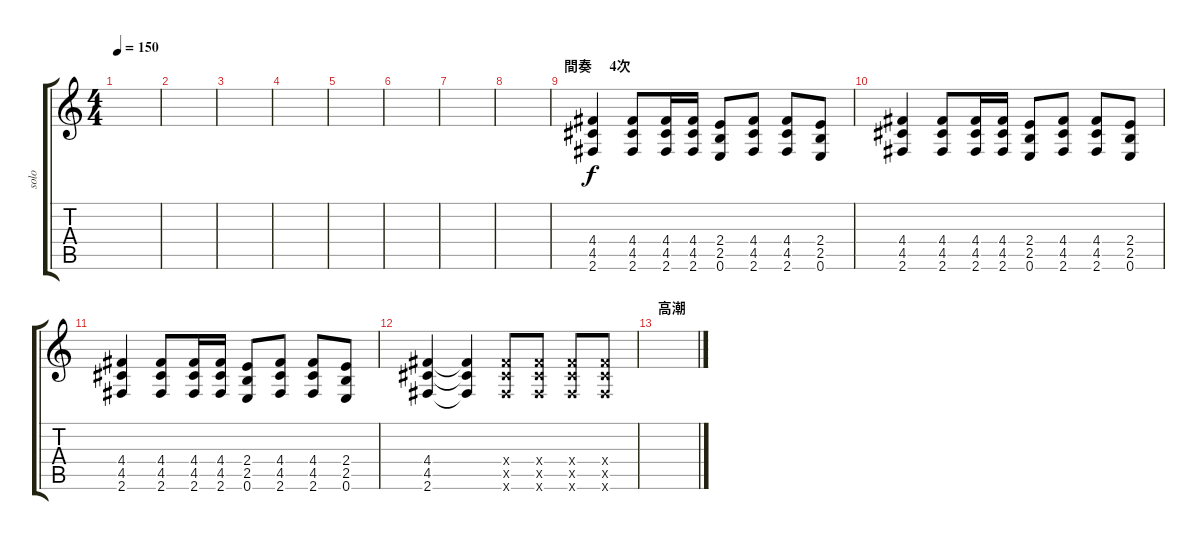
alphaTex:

\track ("solo" "solo") {instrument distortionguitar}
\staff {score tabs}
\tuning (E4 B3 G3 D3 A2 E2) {hide}
\ts (4 4)
\tempo 150
\clef g2
\ks c
|
|
|
|
|
|
|
|
\section ("" "間奏     4次")
(4.4 4.5 2.6).4 (4.4 4.5 2.6).8 (4.4 4.5 2.6).16 (4.4 4.5 2.6).16 (2.4 2.5 0.6).8 (4.4 4.5 2.6).8 (4.4 4.5 2.6).8 (2.4 2.5 0.6).8 |
(4.4 4.5 2.6).4 (4.4 4.5 2.6).8 (4.4 4.5 2.6).16 (4.4 4.5 2.6).16 (2.4 2.5 0.6).8 (4.4 4.5 2.6).8 (4.4 4.5 2.6).8 (2.4 2.5 0.6).8 |
(4.4 4.5 2.6).4 (4.4 4.5 2.6).8 (4.4 4.5 2.6).16 (4.4 4.5 2.6).16 (2.4 2.5 0.6).8 (4.4 4.5 2.6).8 (4.4 4.5 2.6).8 (2.4 2.5 0.6).8 |
(4.4 4.5 2.6).4 (4.4{t} 4.5{t} 2.6{t}).4 (4.4{x} 4.5{x} 2.6{x}).8 (4.4{x} 4.5{x} 2.6{x}).8 (4.4{x} 4.5{x} 2.6{x}).8 (4.4{x} 4.5{x} 2.6{x}).8 |
\section ("" "高潮")
